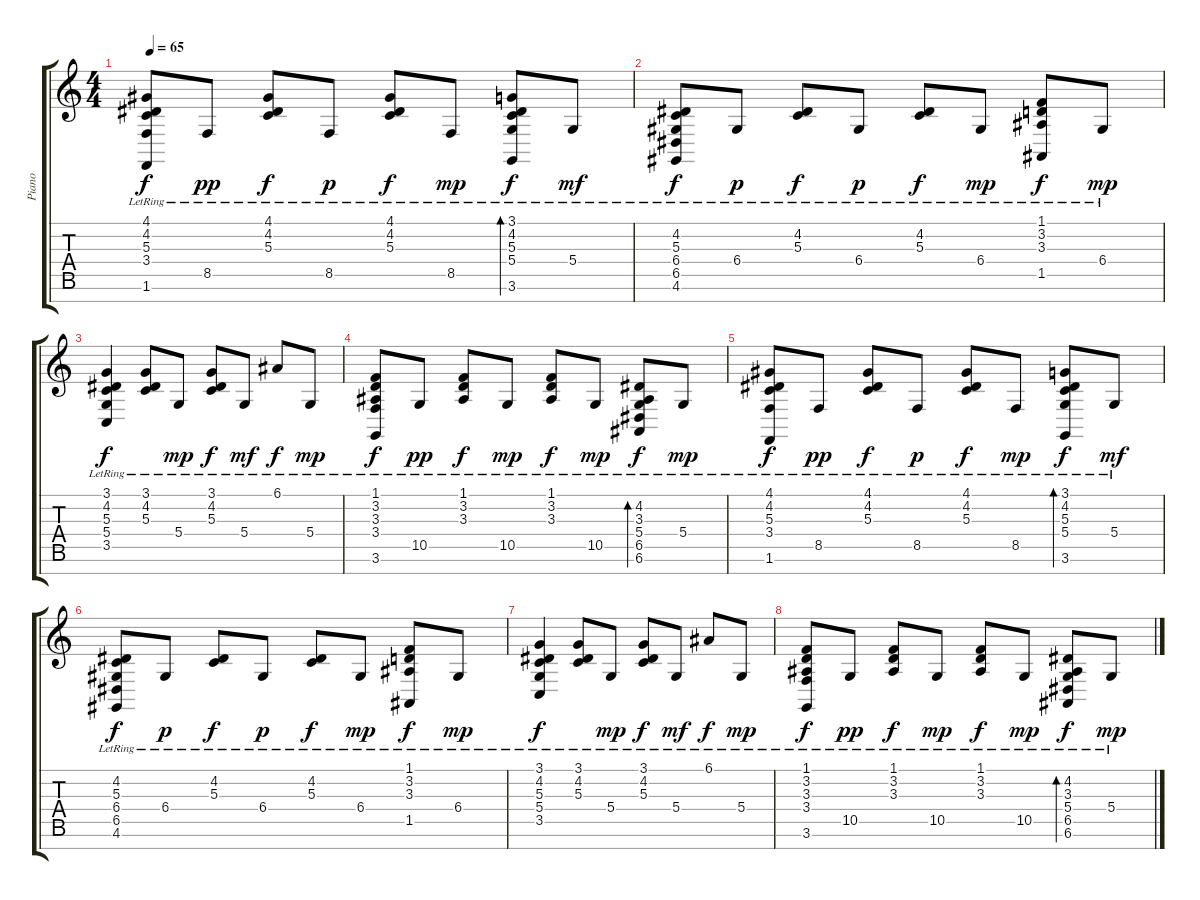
\track ("Piano" "Piano") {instrument acousticgrandpiano}
\staff {score tabs}
\tuning (E4 B3 G3 D3 A2 E2 B1) {hide}
\ts (4 4)
\tempo 65
\clef g2
\ks c
(4.1{lr} 4.2{lr} 5.3{lr} 3.4{lr} 1.6{lr}).8{dy f} 8.5{lr}.8{dy pp} (4.1{lr} 4.2{lr} 5.3{lr}).8{dy f} 8.5{lr}.8{dy p} (4.1{lr} 4.2{lr} 5.3{lr}).8{dy f} 8.5{lr}.8{dy mp} (3.1{lr} 4.2{lr} 5.3{lr} 5.4{lr} 3.6{lr}).8{bd 120 dy f} 5.4{lr}.8{dy mf} |
(4.2{lr} 5.3{lr} 6.4{lr} 6.5{lr} 4.6{lr}).8{dy f} 6.4{lr}.8{dy p} (4.2{lr} 5.3{lr}).8{dy f} 6.4{lr}.8{dy p} (4.2{lr} 5.3{lr}).8{dy f} 6.4{lr}.8{dy mp} (1.1{lr} 3.2{lr} 3.3{lr} 1.5{lr}).8{dy f} 6.4{lr}.8{dy mp} |
(3.1{lr} 4.2{lr} 5.3{lr} 5.4{lr} 3.5{lr}).4{dy f} (3.1{lr} 4.2{lr} 5.3{lr}).8 5.4{lr}.8{dy mp} (3.1{lr} 4.2{lr} 5.3{lr}).8{dy f} 5.4{lr}.8{dy mf} 6.1{lr}.8{dy f} 5.4{lr}.8{dy mp} |
(1.1{lr} 3.2{lr} 3.3{lr} 3.4{lr} 3.6{lr}).8{dy f} 10.5{lr}.8{dy pp} (1.1{lr} 3.2{lr} 3.3{lr}).8{dy f} 10.5{lr}.8{dy mp} (1.1{lr} 3.2{lr} 3.3{lr}).8{dy f} 10.5{lr}.8{dy mp} (4.2 3.3{lr} 5.4{lr} 6.5{lr} 6.6{lr}).8{bd 60 dy f} 5.4{lr}.8{dy mp} |
(4.1{lr} 4.2{lr} 5.3{lr} 3.4{lr} 1.6{lr}).8{dy f} 8.5{lr}.8{dy pp} (4.1{lr} 4.2{lr} 5.3{lr}).8{dy f} 8.5{lr}.8{dy p} (4.1{lr} 4.2{lr} 5.3{lr}).8{dy f} 8.5{lr}.8{dy mp} (3.1{lr} 4.2{lr} 5.3{lr} 5.4{lr} 3.6{lr}).8{bd 120 dy f} 5.4{lr}.8{dy mf} |
(4.2{lr} 5.3{lr} 6.4{lr} 6.5{lr} 4.6{lr}).8{dy f} 6.4{lr}.8{dy p} (4.2{lr} 5.3{lr}).8{dy f} 6.4{lr}.8{dy p} (4.2{lr} 5.3{lr}).8{dy f} 6.4{lr}.8{dy mp} (1.1{lr} 3.2{lr} 3.3{lr} 1.5{lr}).8{dy f} 6.4{lr}.8{dy mp} |
(3.1{lr} 4.2{lr} 5.3{lr} 5.4{lr} 3.5{lr}).4{dy f} (3.1{lr} 4.2{lr} 5.3{lr}).8 5.4{lr}.8{dy mp} (3.1{lr} 4.2{lr} 5.3{lr}).8{dy f} 5.4{lr}.8{dy mf} 6.1{lr}.8{dy f} 5.4{lr}.8{dy mp} |
(1.1{lr} 3.2{lr} 3.3{lr} 3.4{lr} 3.6{lr}).8{dy f} 10.5{lr}.8{dy pp} (1.1{lr} 3.2{lr} 3.3{lr}).8{dy f} 10.5{lr}.8{dy mp} (1.1{lr} 3.2{lr} 3.3{lr}).8{dy f} 10.5{lr}.8{dy mp} (4.2 3.3{lr} 5.4{lr} 6.5{lr} 6.6{lr}).8{bd 60 dy f} 5.4{lr}.8{dy mp}
